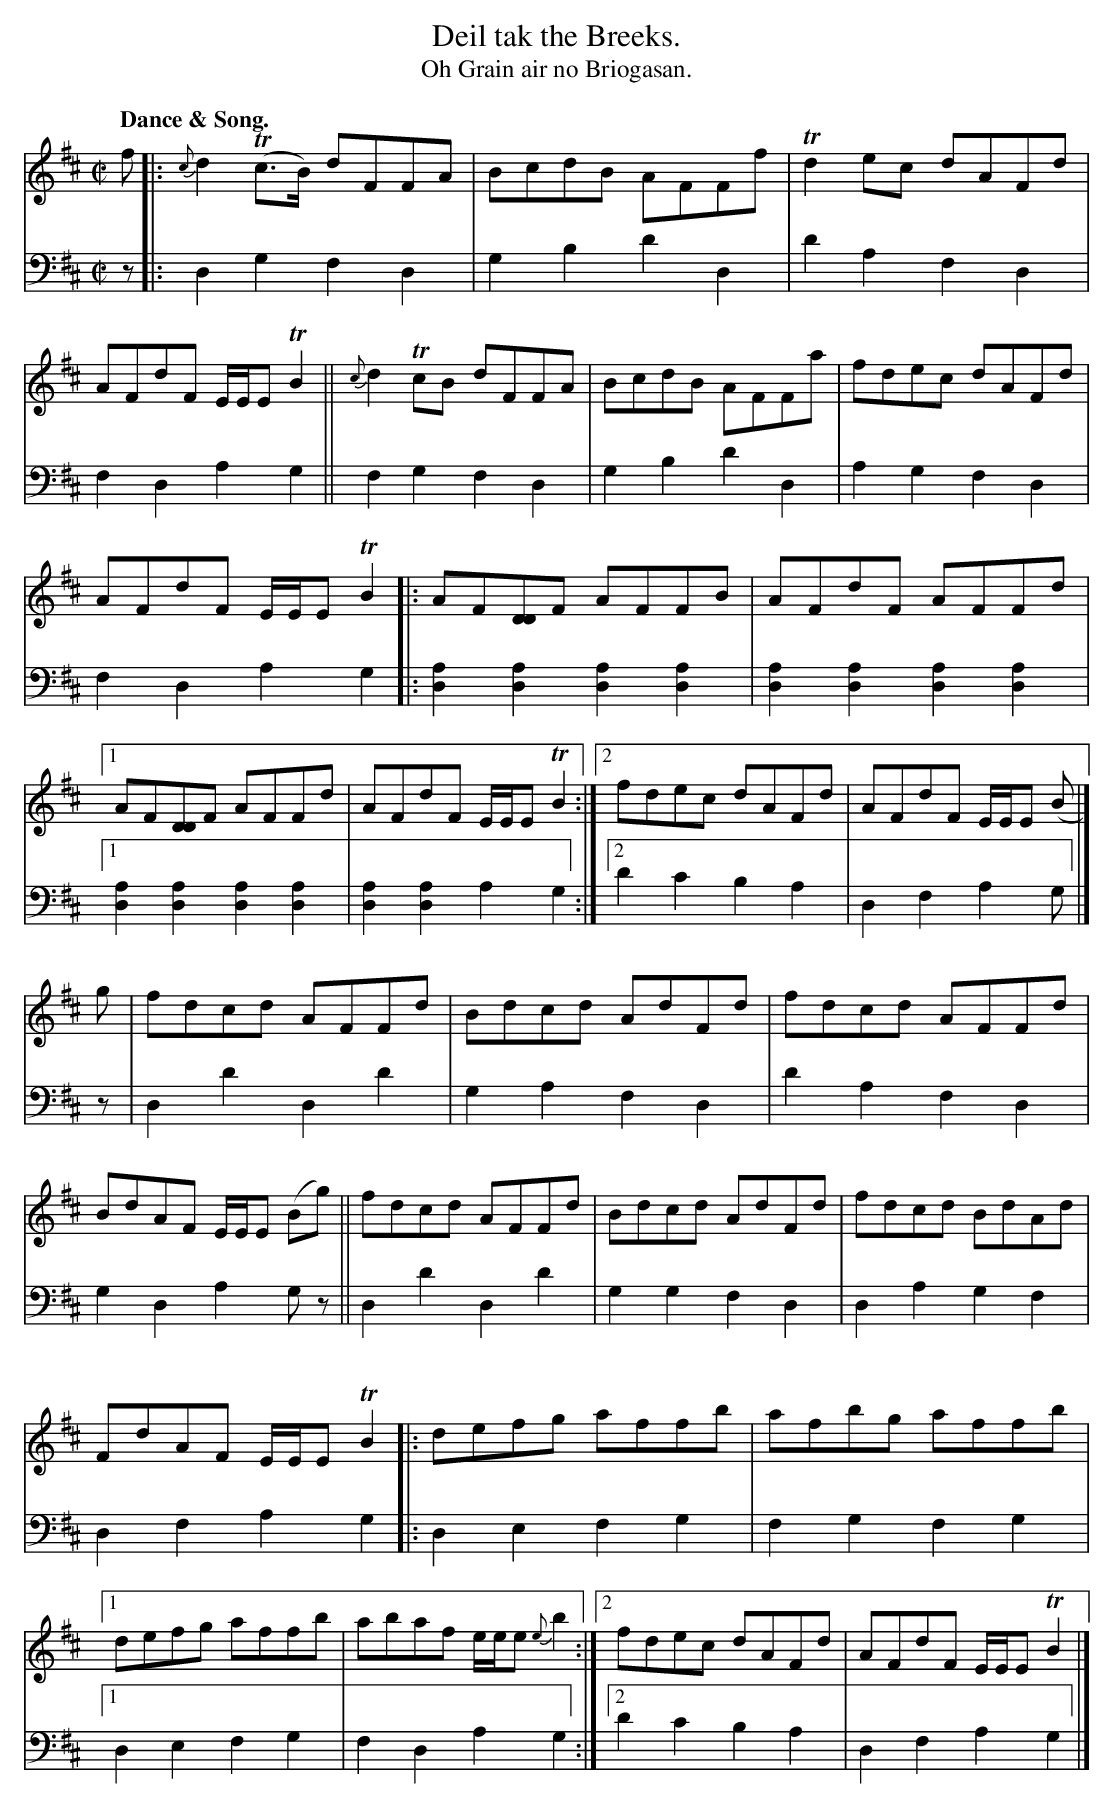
X:1
T: Deil tak the Breeks.
T: Oh Grain air no Briogasan.
M: C|
L: 1/8
Q: "Dance & Song."
K: D
V: 1 staves=2
f |:\
{c}d2(Tc>B) dFFA | BcdB AFFf | Td2ec dAFd | AFdF E/E/E TB2 || {c}d2TcB dFFA | BcdB AFFa | fdec dAFd |
AFdF E/E/E TB2 |: AF[DD]F AFFB | AFdF AFFd |[1 AF[DD]F AFFd | AFdF E/E/E TB2 :| [2 fdec dAFd | AFdF E/E/E (B |]
g |\
fdcd AFFd | Bdcd AdFd | fdcd AFFd | BdAF E/E/E (Bg) || fdcd AFFd | Bdcd AdFd | fdcd BdAd |
FdAF E/E/E TB2 |: defg affb | afbg affb |[1 defg affb | abaf e/e/e {e}b2 :| [2 fdec dAFd | AFdF E/E/E TB2 |]
V: 2 clef=bass middle=d
z |:\
d2g2 f2d2 | g2b2 d'2d2 | d'2a2 f2d2 | f2d2 a2g2 || f2g2 f2d2 | g2b2 d'2d2 |
a2g2 f2d2 | f2d2 a2g2 |:\
[a2d2][a2d2] [a2d2][a2d2] | [a2d2][a2d2] [a2d2][a2d2] |\
[1 [a2d2][a2d2] [a2d2][a2d2] | [a2d2][a2d2] a2g2 :|\
[2 d'2c'2  b2a2 | d2f2 a2g |] z |
d2d'2 d2d'2 | g2a2 f2d2 | d'2a2 f2d2 | g2d2 a2gz || d2d'2 d2d'2 | g2g2 f2d2 | d2a2 g2f2 |
d2f2 a2g2 |: d2e2 f2g2 | f2g2 f2g2 |[1 d2e2 f2g2 | f2d2 a2g2 :|[2 d'2c'2 b2a2 | d2f2 a2g2 |]
